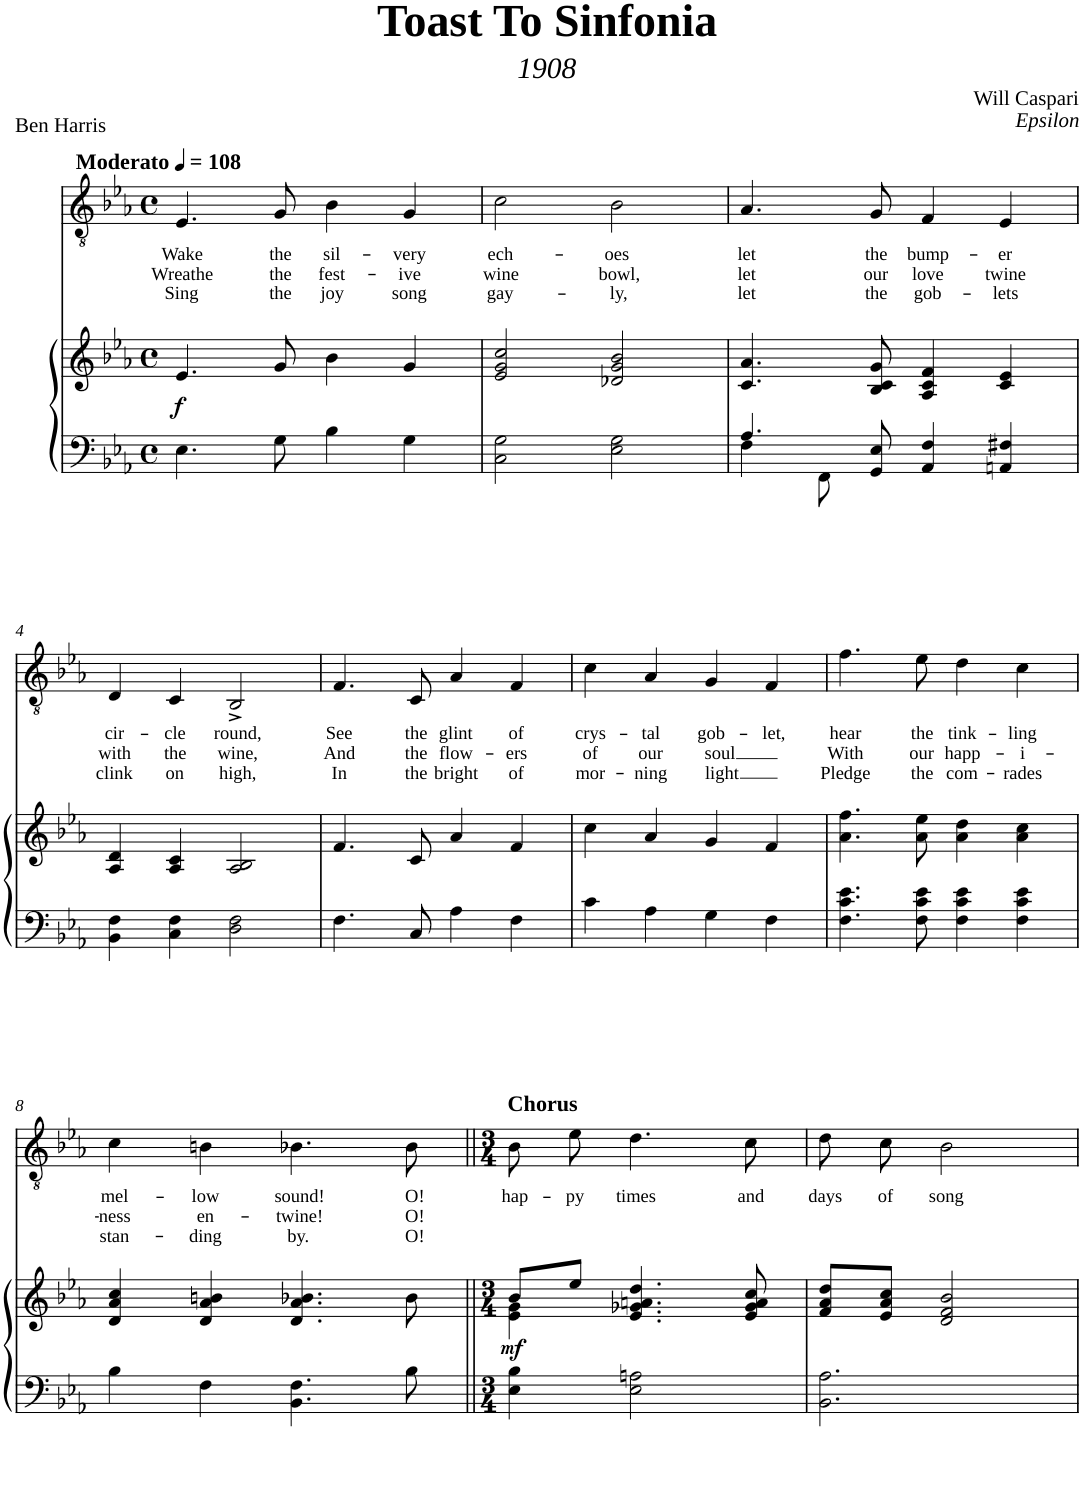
**kern	**kern	**dynam	**kern	**text	**text	**text
*part2	*part2	*part2	*part1	*part1	*part1	*part1
*staff3	*staff2	*staff2/3	*staff1	*staff1	*staff1	*staff1
*I"Piano	*	*	*I"Tenor	*	*	*
*I'Pno	*	*	*	*	*	*
*clefF4	*clefG2	*	*clefGv2	*	*	*
*k[b-e-a-]	*k[b-e-a-]	*	*k[b-e-a-]	*	*	*
*M4/4	*M4/4	*	*M4/4	*	*	*
*met(c)	*met(c)	*	*met(c)	*	*	*
*MM108	*MM108	*	*MM108	*	*	*
=1	=1	=1	=1	=1	=1	=1
!	!	!	!LO:TX:a:B:t=Moderato	!	!	!
!	!	!LO:DY:b	!	!LO:LY:b	!LO:LY:b	!LO:LY:b
4.E-\	4.e-/	f	4.E-/	Wake	Wreathe	Sing
!	!	!	!	!LO:LY:b	!LO:LY:b	!LO:LY:b
8G\	8g/	.	8G/	the	the	the
!	!	!	!	!LO:LY:b	!LO:LY:b	!LO:LY:b
4B-\	4b-\	.	4B-\	sil-	fest-	joy
!	!	!	!	!LO:LY:b	!LO:LY:b	!LO:LY:b
4G\	4g/	.	4G/	-very	-ive	song
=2	=2	=2	=2	=2	=2	=2
!	!	!	!	!LO:LY:b	!LO:LY:b	!LO:LY:b
2C\ 2G\	2e-/ 2g/ 2cc/	.	2c\	ech-	wine	gay-
!	!	!	!	!LO:LY:b	!LO:LY:b	!LO:LY:b
2E-\ 2G\	2d-X/ 2g/ 2b-/	.	2B-\	-oes	bowl,	-ly,
=3	=3	=3	=3	=3	=3	=3
*^	*	*	*	*	*	*
!	!	!	!	!	!LO:LY:b	!LO:LY:b	!LO:LY:b
4.A-/	4F\	4.c/ 4.a-/	.	4.A-/	let	let	let
.	8FF\	.	.	.	.	.	.
!	!	!	!	!	!LO:LY:b	!LO:LY:b	!LO:LY:b
8GG/ 8E-/	2ryy	8B-/ 8c/ 8g/	.	8G/	the	our	the
!	!	!	!	!	!LO:LY:b	!LO:LY:b	!LO:LY:b
4AA-/ 4F/	.	4A-/ 4c/ 4f/	.	4F/	bump-	love	gob-
!	!	!	!	!	!LO:LY:b	!LO:LY:b	!LO:LY:b
4AAn/ 4F#X/	.	4c/ 4e-/	.	4E-/	-er	twine	-lets
.	8ryy	.	.	.	.	.	.
!!LO:LB:g=z
=4	=4	=4	=4	=4	=4	=4	=4
!	!	!	!	!	!LO:LY:b	!LO:LY:b	!LO:LY:b
*v	*v	*	*	*	*	*	*
4BB-\ 4F\	4A-/ 4d/	.	4D/	cir-	with	clink
!	!	!	!	!LO:LY:b	!LO:LY:b	!LO:LY:b
4C\ 4F\	4A-/ 4c/	.	4C/	-cle	the	on
!	!	!	!	!LO:LY:b	!LO:LY:b	!LO:LY:b
2D\ 2F\	2A-/ 2B-/	.	2BB-^/	round,	wine,	high,
=5	=5	=5	=5	=5	=5	=5
!	!	!	!	!LO:LY:b	!LO:LY:b	!LO:LY:b
4.F\	4.f/	.	4.F/	See	And	In
!	!	!	!	!LO:LY:b	!LO:LY:b	!LO:LY:b
8C/	8c/	.	8C/	the	the	the
!	!	!	!	!LO:LY:b	!LO:LY:b	!LO:LY:b
4A-\	4a-/	.	4A-/	glint	flow-	bright
!	!	!	!	!LO:LY:b	!LO:LY:b	!LO:LY:b
4F\	4f/	.	4F/	of	-ers	of
=6	=6	=6	=6	=6	=6	=6
!	!	!	!	!LO:LY:b	!LO:LY:b	!LO:LY:b
4c\	4cc\	.	4c\	crys-	of	mor-
!	!	!	!	!LO:LY:b	!LO:LY:b	!LO:LY:b
4A-\	4a-/	.	4A-/	-tal	our	-ning
!	!	!	!	!LO:LY:b	!LO:LY:b	!LO:LY:b
4G\	4g/	.	4G/	gob-	soul	light
!	!	!	!	!LO:LY:b	!	!
4F\	4f/	.	4F/	-let,	.	.
=7	=7	=7	=7	=7	=7	=7
!	!	!	!	!LO:LY:b	!LO:LY:b	!LO:LY:b
4.F\ 4.c\ 4.e-\	4.a-\ 4.ff\	.	4.f\	hear	With	Pledge
!	!	!	!	!LO:LY:b	!LO:LY:b	!LO:LY:b
8F\ 8c\ 8e-\	8a-\ 8ee-\	.	8e-\	the	our	the
!	!	!	!	!LO:LY:b	!LO:LY:b	!LO:LY:b
4F\ 4c\ 4e-\	4a-\ 4dd\	.	4d\	tink-	happ-	com-
!	!	!	!	!LO:LY:b	!LO:LY:b	!LO:LY:b
4F\ 4c\ 4e-\	4a-\ 4cc\	.	4c\	-ling	-i-	-rades
!!LO:LB:g=z
=8	=8	=8	=8	=8	=8	=8
!	!	!	!	!LO:LY:b	!LO:LY:b	!LO:LY:b
4B-\	4d/ 4a-/ 4cc/	.	4c\	mel-	-ness	stan-
!	!	!	!	!LO:LY:b	!LO:LY:b	!LO:LY:b
4F\	4d/ 4a-/ 4bn/	.	4Bn\	-low	en-	-ding
!	!	!	!	!LO:LY:b	!LO:LY:b	!LO:LY:b
4.BB-\ 4.F\	4.d/ 4.a-/ 4.b-X/	.	4.B-X\	sound!	-twine!	by.
!	!	!	!	!LO:LY:b	!LO:LY:b	!LO:LY:b
8B-\	8b-\	.	8B-\	O!	O!	O!
=9||	=9||	=9||	=9||	=9||	=9||	=9||
*M3/4	*M3/4	*	*M3/4	*	*	*
*	*^	*	*	*	*	*
!	!	!	!	!LO:TX:a:B:t=Chorus	!	!	!
!	!	!	!LO:DY:b	!	!LO:LY:b	!	!
4E-\ 4B-\	8b-/L	4e-\ 4g\	mf	8B-\L	hap-	.	.
!	!	!	!	!	!LO:LY:b	!	!
.	8ee-/J	.	.	8e-\J	-py	.	.
!	!	!	!	!	!LO:LY:b	!	!
2E-\ 2An\	4.e-/ 4.g-X/ 4.an/ 4.dd/	2ryy	.	4.d\	times	.	.
!	!	!	!	!	!LO:LY:b	!	!
.	8e-/ 8g-/ 8a/ 8cc/	.	.	8c\	and	.	.
*	*v	*v	*	*	*	*	*
=10	=10	=10	=10	=10	=10	=10
!	!	!	!	!LO:LY:b	!	!
2.BB-\ 2.A-\	8f/ 8a-/ 8dd/L	.	8d\L	days	.	.
!	!	!	!	!LO:LY:b	!	!
.	8e-/ 8a-/ 8cc/J	.	8c\J	of	.	.
!	!	!	!	!LO:LY:b	!	!
.	2d/ 2f/ 2b-/	.	2B-\	song	.	.
=	=	=	=	=	=	=
*-	*-	*-	*-	*-	*-	*-
